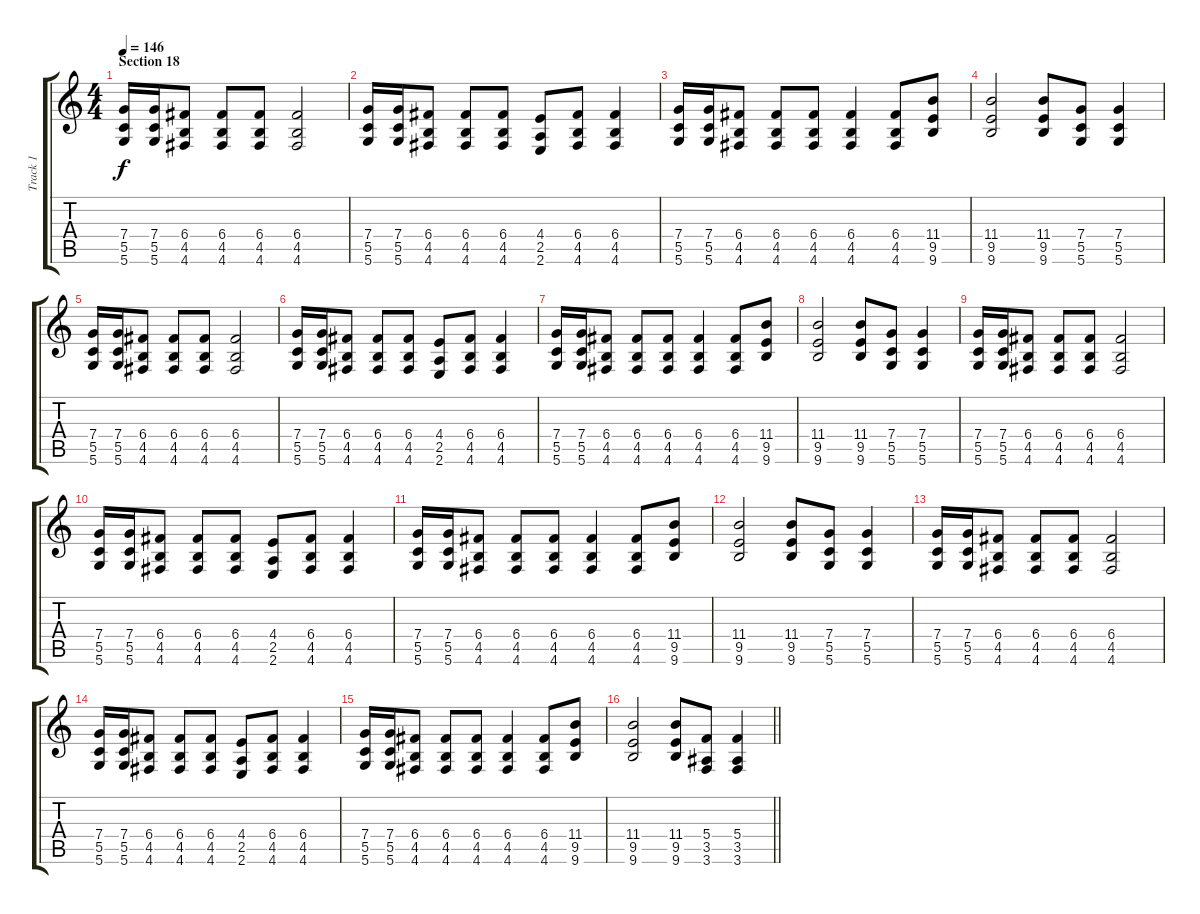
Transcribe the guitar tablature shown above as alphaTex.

\track ("Track 1" "Track 1") {instrument distortionguitar}
\staff {score tabs}
\tuning (D4 A3 F3 C3 G2 D2) {hide}
\ts (4 4)
\section ("" "Section 18")
\tempo 146
\clef g2
\ks c
(7.4 5.5 5.6).16{dy f} (7.4 5.5 5.6).16 (6.4 4.5 4.6).8 (6.4 4.5 4.6).8 (6.4 4.5 4.6).8 (6.4 4.5 4.6).2 |
(7.4 5.5 5.6).16 (7.4 5.5 5.6).16 (6.4 4.5 4.6).8 (6.4 4.5 4.6).8 (6.4 4.5 4.6).8 (4.4 2.5 2.6).8 (6.4 4.5 4.6).8 (6.4 4.5 4.6).4 |
(7.4 5.5 5.6).16 (7.4 5.5 5.6).16 (6.4 4.5 4.6).8 (6.4 4.5 4.6).8 (6.4 4.5 4.6).8 (6.4 4.5 4.6).4 (6.4 4.5 4.6).8 (11.4 9.5 9.6).8 |
(11.4 9.5 9.6).2 (11.4 9.5 9.6).8 (7.4 5.5 5.6).8 (7.4 5.5 5.6).4 |
(7.4 5.5 5.6).16 (7.4 5.5 5.6).16 (6.4 4.5 4.6).8 (6.4 4.5 4.6).8 (6.4 4.5 4.6).8 (6.4 4.5 4.6).2 |
(7.4 5.5 5.6).16 (7.4 5.5 5.6).16 (6.4 4.5 4.6).8 (6.4 4.5 4.6).8 (6.4 4.5 4.6).8 (4.4 2.5 2.6).8 (6.4 4.5 4.6).8 (6.4 4.5 4.6).4 |
(7.4 5.5 5.6).16 (7.4 5.5 5.6).16 (6.4 4.5 4.6).8 (6.4 4.5 4.6).8 (6.4 4.5 4.6).8 (6.4 4.5 4.6).4 (6.4 4.5 4.6).8 (11.4 9.5 9.6).8 |
(11.4 9.5 9.6).2 (11.4 9.5 9.6).8 (7.4 5.5 5.6).8 (7.4 5.5 5.6).4 |
(7.4 5.5 5.6).16 (7.4 5.5 5.6).16 (6.4 4.5 4.6).8 (6.4 4.5 4.6).8 (6.4 4.5 4.6).8 (6.4 4.5 4.6).2 |
(7.4 5.5 5.6).16 (7.4 5.5 5.6).16 (6.4 4.5 4.6).8 (6.4 4.5 4.6).8 (6.4 4.5 4.6).8 (4.4 2.5 2.6).8 (6.4 4.5 4.6).8 (6.4 4.5 4.6).4 |
(7.4 5.5 5.6).16 (7.4 5.5 5.6).16 (6.4 4.5 4.6).8 (6.4 4.5 4.6).8 (6.4 4.5 4.6).8 (6.4 4.5 4.6).4 (6.4 4.5 4.6).8 (11.4 9.5 9.6).8 |
(11.4 9.5 9.6).2 (11.4 9.5 9.6).8 (7.4 5.5 5.6).8 (7.4 5.5 5.6).4 |
(7.4 5.5 5.6).16 (7.4 5.5 5.6).16 (6.4 4.5 4.6).8 (6.4 4.5 4.6).8 (6.4 4.5 4.6).8 (6.4 4.5 4.6).2 |
(7.4 5.5 5.6).16 (7.4 5.5 5.6).16 (6.4 4.5 4.6).8 (6.4 4.5 4.6).8 (6.4 4.5 4.6).8 (4.4 2.5 2.6).8 (6.4 4.5 4.6).8 (6.4 4.5 4.6).4 |
(7.4 5.5 5.6).16 (7.4 5.5 5.6).16 (6.4 4.5 4.6).8 (6.4 4.5 4.6).8 (6.4 4.5 4.6).8 (6.4 4.5 4.6).4 (6.4 4.5 4.6).8 (11.4 9.5 9.6).8 |
\barLineRight lightlight
(11.4 9.5 9.6).2 (11.4 9.5 9.6).8 (5.4 3.5 3.6).8 (5.4 3.5 3.6).4
